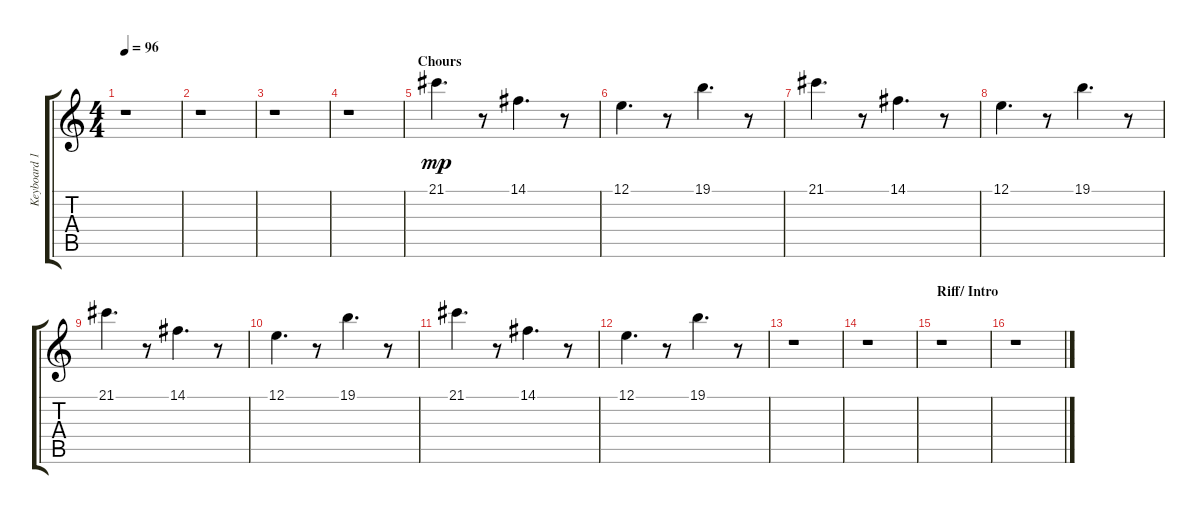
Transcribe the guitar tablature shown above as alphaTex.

\track ("Keyboard 1" "Keyboard 1") {instrument acousticgrandpiano}
\staff {score tabs}
\tuning (E4 B3 G3 D3 A2 E2) {hide}
\ts (4 4)
\tempo 96
\clef g2
\ks c
r.1{dy mp} |
r.1 |
r.1 |
r.1 |
\section ("" "Chours")
21.1.4{d} r.8 14.1.4{d} r.8 |
12.1.4{d} r.8 19.1.4{d} r.8 |
21.1.4{d} r.8 14.1.4{d} r.8 |
12.1.4{d} r.8 19.1.4{d} r.8 |
21.1.4{d} r.8 14.1.4{d} r.8 |
12.1.4{d} r.8 19.1.4{d} r.8 |
21.1.4{d} r.8 14.1.4{d} r.8 |
12.1.4{d} r.8 19.1.4{d} r.8 |
r.1 |
r.1 |
\section ("" "Riff/ Intro")
r.1 |
r.1
